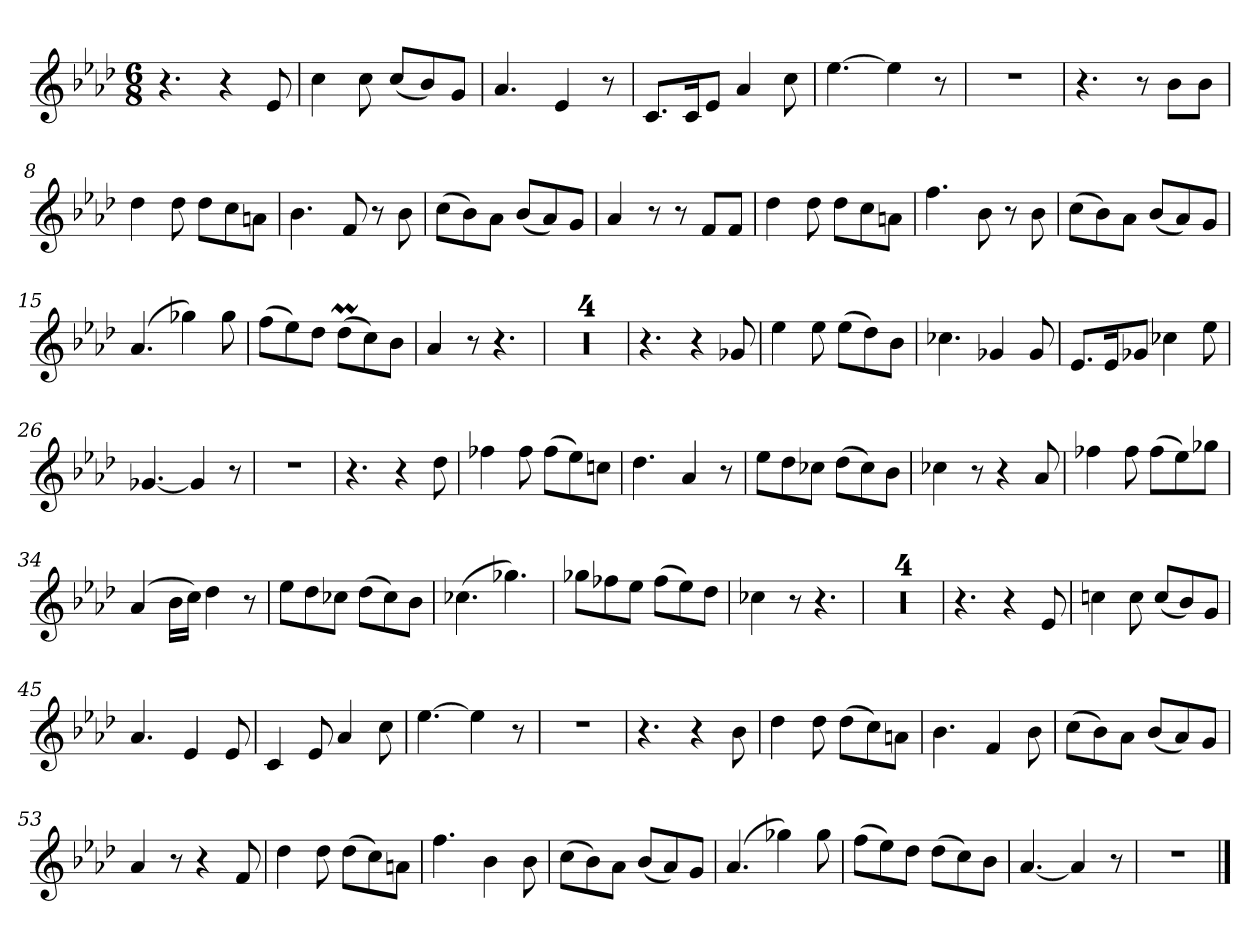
**kern
*part1
*staff1
*k[b-e-a-d-]
*A-:
*M6/8
=1
4.r
4r
8e-
=2
4cc
8cc
(8ccL
8b-)
8gJ
=3
4.a-
4e-
8r
=4
8.cL
16cK
8e-J
4a-
8cc
=5
[4.ee-
4ee-]
8r
=6
2.r
=7
4.r
8r
8b-L
8b-J
=8
4dd-
8dd-
8dd-L
8cc
8anJ
=9
4.b-
8f
8r
8b-
=10
(8ccL
8b-)
8a-J
(8b-L
8a-)
8gJ
=11
4a-
8r
8r
8fL
8fJ
=12
4dd-
8dd-
8dd-L
8cc
8anJ
=13
4.ff
8b-
8r
8b-
=14
(8ccL
8b-)
8a-J
(8b-L
8a-)
8gJ
=15
(4.a-
4gg-X)
8gg-
=16
(8ffL
8ee-)
8dd-J
(8dd-ML
8cc)
8b-J
=17
4a-
8r
4.r
=18
2.r
=19
2.r
=20
2.r
=21
2.r
=22
4.r
4r
8g-X
=23
4ee-
8ee-
(8ee-L
8dd-)
8b-J
=24
4.cc-X
4g-X
8g-
=25
8.e-L
16e-K
8g-XJ
4cc-X
8ee-
=26
[4.g-X
4g-]
8r
=27
2.r
=28
4.r
4r
8dd-
=29
4ff-X
8ff-
(8ff-L
8ee-)
8ccnJ
=30
4.dd-
4a-
8r
=31
8ee-L
8dd-
8cc-XJ
(8dd-L
8cc-)
8b-J
=32
4cc-X
8r
4r
8a-
=33
4ff-X
8ff-
(8ff-L
8ee-)
8gg-XJ
=34
(4a-
16b-LL
16ccJJ)
4dd-
8r
=35
8ee-L
8dd-
8cc-XJ
(8dd-L
8cc-)
8b-J
=36
(4.cc-X
4.gg-X)
=37
8gg-XL
8ff-X
8ee-J
(8ff-L
8ee-)
8dd-J
=38
4cc-X
8r
4.r
=39
2.r
=40
2.r
=41
2.r
=42
2.r
=43
4.r
4r
8e-
=44
4ccn
8cc
(8ccL
8b-)
8gJ
=45
4.a-
4e-
8e-
=46
4c
8e-
4a-
8cc
=47
[4.ee-
4ee-]
8r
=48
2.r
=49
4.r
4r
8b-
=50
4dd-
8dd-
(8dd-L
8cc)
8anJ
=51
4.b-
4f
8b-
=52
(8ccL
8b-)
8a-J
(8b-L
8a-)
8gJ
=53
4a-
8r
4r
8f
=54
4dd-
8dd-
(8dd-L
8cc)
8anJ
=55
4.ff
4b-
8b-
=56
(8ccL
8b-)
8a-J
(8b-L
8a-)
8gJ
=57
(4.a-
4gg-X)
8gg-
=58
(8ffL
8ee-)
8dd-J
(8dd-L
8cc)
8b-J
=59
[4.a-
4a-]
8r
=60
2.r
==
*-
